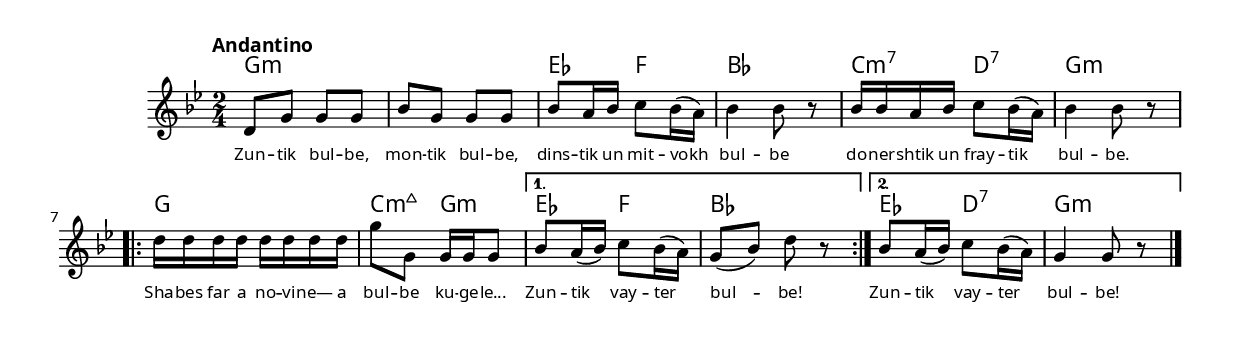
\version "2.18.2"
\language "english"
\include "templates/preamble.ly"

mel = \relative b {
  d8 g g g |
  bf g g g |
  bf a16 bf c8 bf16( a) |
  bf4 bf8 r |
  bf16 bf a bf c8 bf16( a) |
  bf4 bf8 r |
  \repeat volta 2 {
    d16 d d d d d d d |
    g8 g, g16 g g8 |
  }
  \alternative {
    {
      bf a16( bf) c8 bf16( a) |
      g8( bf) d r
    }
    {
      bf a16( bf) c8 bf16( a) |
      g4 g8 r
    }
  }
}
acc = \chordmode {
  g2:m |
  g:m |
  ef4: f: |
  bf2: |
  c4:m7 d:7 |
  g2:m |
  \repeat volta 2 {
    g2: |
    c4:m7+ g:m |
  }
  \alternative {
    { 
      ef4: f: |
      bf2:
      }
    {
      ef4: d:7 |
      g2:m
    }
  }
}

\score {
  <<
    \new ChordNames {
      \acc
    }
    \new Staff {
      \clef treble
      \key g \minor
      \time 2/4
      \tempo Andantino
      \new Voice = "melody" {
        \mel
        \bar "|."
      }
    }
    \new Lyrics \lyricsto "melody" {
      Zun -- tik bul -- be, mon -- tik bul -- be,
      dins -- tik un mit -- vokh bul -- be
      do -- ner -- shtik un fray -- tik bul -- be.
      Sha -- bes far a no -- vi -- ne— 
      a bul -- be ku -- ge -- le…
      \repeat unfold 2 { Zun -- tik vay -- ter bul -- be! }
    }
  >>
}